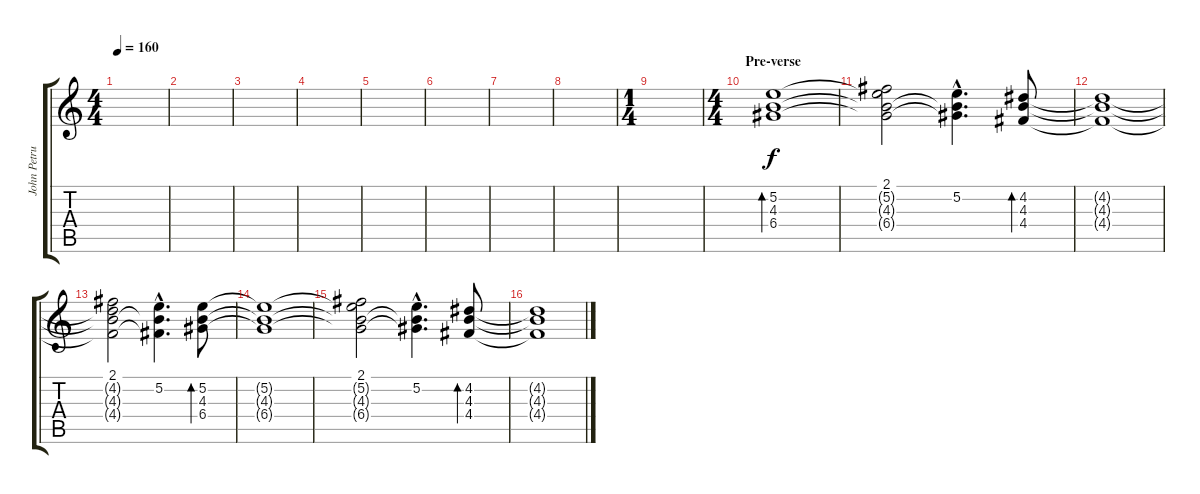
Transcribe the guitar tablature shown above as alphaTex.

\track ("John Petrucci Acoustic/Solo Guitar" "John Petru") {instrument acousticguitarsteel}
\staff {score tabs}
\tuning (E4 B3 G3 D3 A2 E2) {hide}
\ts (4 4)
\section ("" "")
\tempo 160
\clef g2
\ks c
|
|
|
|
|
|
|
|
\ts (1 4)
|
\ts (4 4)
\section ("" "Pre-verse")
(5.2 4.3 6.4).1{bd 240} |
(2.1 5.2{t} 4.3{t} 6.4{t}).2 (5.2{hac} 4.3{hac t} 6.4{hac t}).4{d} (4.2 4.3 4.4).8{bd 240} |
(4.2{t} 4.3{t} 4.4{t}).1 |
(2.1 4.2{t} 4.3{t} 4.4{t}).2 (5.2{hac} 4.3{hac t} 4.4{hac t}).4{d} (5.2 4.3 6.4).8{bd 240} |
(5.2{t} 4.3{t} 6.4{t}).1 |
(2.1 5.2{t} 4.3{t} 6.4{t}).2 (5.2{hac} 4.3{hac t} 6.4{hac t}).4{d} (4.2 4.3 4.4).8{bd 240} |
(4.2{t} 4.3{t} 4.4{t}).1
